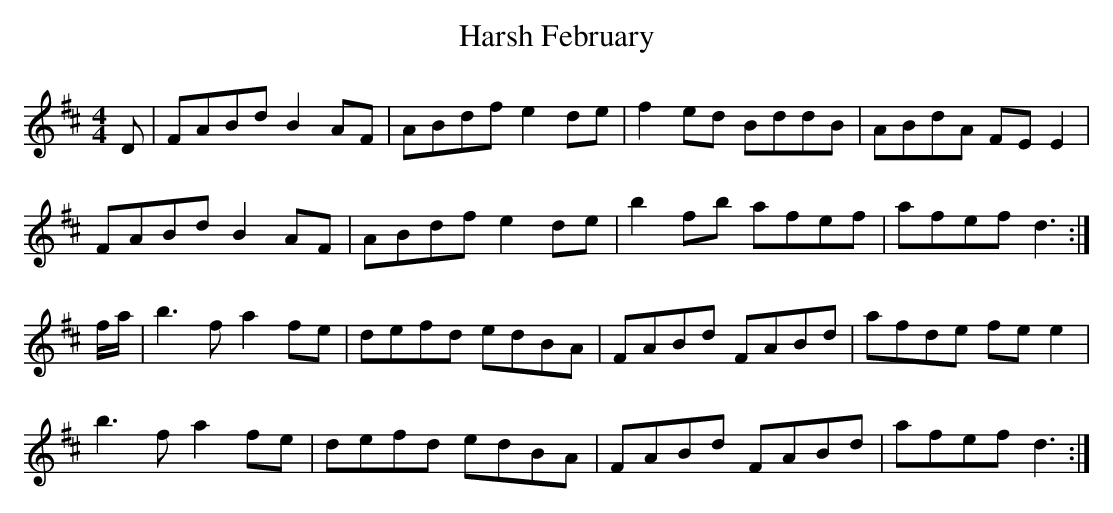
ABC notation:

X:1
T: Harsh February
M: 4/4
L: 1/8
K: D
D | FABd B2 AF | ABdf e2 de | f2 ed BddB |\
ABdA FE E2 |
FABd B2 AF | ABdf e2 de | b2 fb afef |\
afef d3 :|
f/a/ | b3 f a2 fe | defd edBA | FABd FABd |\
afde fe e2 |
b3 f a2 fe | defd edBA | FABd FABd |\
afef d3 :|
